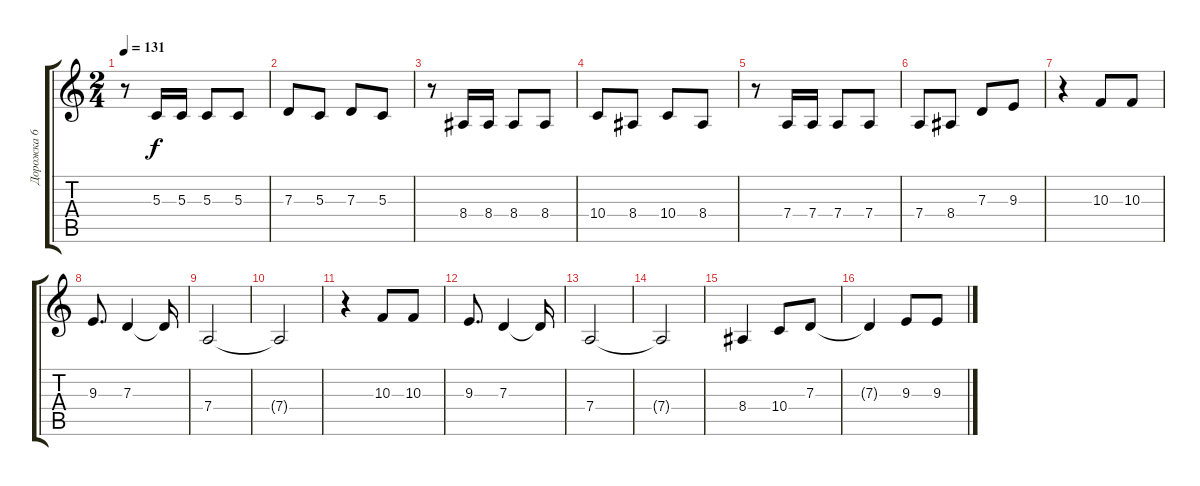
\track ("Дорожка 6" "Дорожка 6") {instrument violin}
\staff {score tabs}
\tuning (E4 B3 G3 D3 A2 E2) {hide}
\ts (2 4)
\tempo 131
\clef g2
\ks c
r.8{dy f} 5.3.16 5.3.16 5.3.8 5.3.8 |
7.3.8 5.3.8 7.3.8 5.3.8 |
r.8 8.4.16 8.4.16 8.4.8 8.4.8 |
10.4.8 8.4.8 10.4.8 8.4.8 |
r.8 7.4.16 7.4.16 7.4.8 7.4.8 |
7.4.8 8.4.8 7.3.8 9.3.8 |
r.4 10.3.8 10.3.8 |
9.3.8{d} 7.3.4 7.3{t}.16 |
7.4.2 |
7.4{t}.2 |
r.4 10.3.8 10.3.8 |
9.3.8{d} 7.3.4 7.3{t}.16 |
7.4.2 |
7.4{t}.2 |
8.4.4 10.4.8 7.3.8 |
7.3{t}.4 9.3.8 9.3.8
